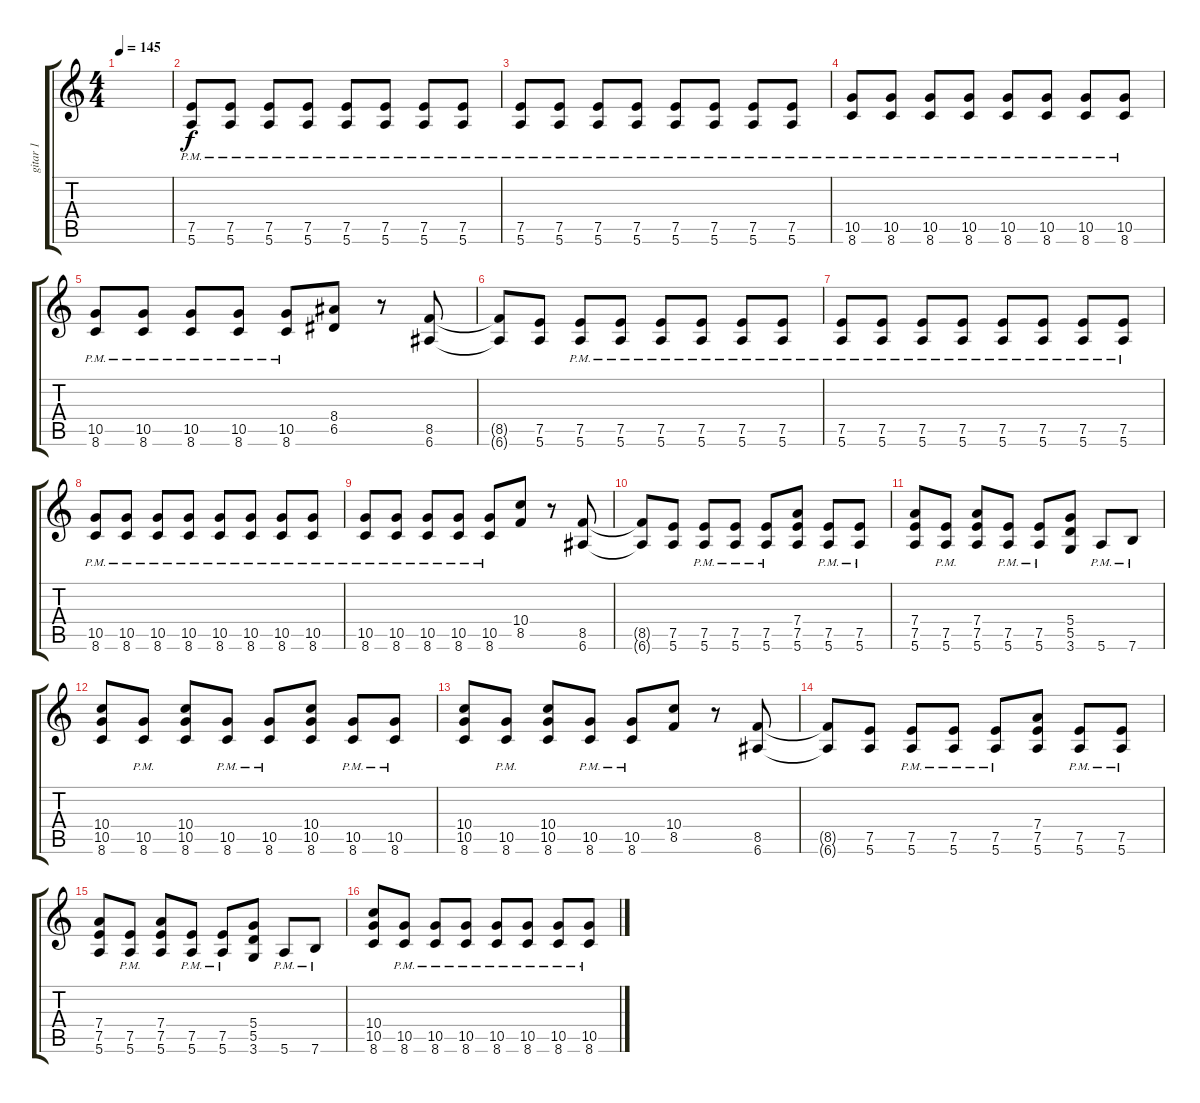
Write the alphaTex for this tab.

\track ("gitar 1" "gitar 1") {instrument electricguitarclean}
\staff {score tabs}
\tuning (E4 B3 G3 D3 A2 E2) {hide}
\ts (4 4)
\tempo 145
\clef g2
\ks c
|
(7.5{pm} 5.6{pm}).8 (7.5{pm} 5.6{pm}).8 (7.5{pm} 5.6{pm}).8 (7.5{pm} 5.6{pm}).8 (7.5{pm} 5.6{pm}).8 (7.5{pm} 5.6{pm}).8 (7.5{pm} 5.6{pm}).8 (7.5{pm} 5.6{pm}).8 |
(7.5{pm} 5.6{pm}).8 (7.5{pm} 5.6{pm}).8 (7.5{pm} 5.6{pm}).8 (7.5{pm} 5.6{pm}).8 (7.5{pm} 5.6{pm}).8 (7.5{pm} 5.6{pm}).8 (7.5{pm} 5.6{pm}).8 (7.5{pm} 5.6{pm}).8 |
(10.5{pm} 8.6).8 (10.5{pm} 8.6).8 (10.5{pm} 8.6).8 (10.5{pm} 8.6).8 (10.5{pm} 8.6).8 (10.5{pm} 8.6).8 (10.5{pm} 8.6).8 (10.5{pm} 8.6).8 |
(10.5{pm} 8.6).8 (10.5{pm} 8.6).8 (10.5{pm} 8.6).8 (10.5{pm} 8.6).8 (10.5{pm} 8.6).8 (8.4 6.5).8 r.8 (8.5 6.6).8 |
(8.5{t} 6.6{t}).8 (7.5 5.6).8 (7.5{pm} 5.6{pm}).8 (7.5{pm} 5.6{pm}).8 (7.5{pm} 5.6{pm}).8 (7.5{pm} 5.6{pm}).8 (7.5{pm} 5.6{pm}).8 (7.5{pm} 5.6{pm}).8 |
(7.5{pm} 5.6{pm}).8 (7.5{pm} 5.6{pm}).8 (7.5{pm} 5.6{pm}).8 (7.5{pm} 5.6{pm}).8 (7.5{pm} 5.6{pm}).8 (7.5{pm} 5.6{pm}).8 (7.5{pm} 5.6{pm}).8 (7.5{pm} 5.6{pm}).8 |
(10.5{pm} 8.6).8 (10.5{pm} 8.6).8 (10.5{pm} 8.6).8 (10.5{pm} 8.6).8 (10.5{pm} 8.6).8 (10.5{pm} 8.6).8 (10.5{pm} 8.6).8 (10.5{pm} 8.6).8 |
(10.5{pm} 8.6).8 (10.5{pm} 8.6).8 (10.5{pm} 8.6).8 (10.5{pm} 8.6).8 (10.5{pm} 8.6).8 (10.4 8.5).8 r.8 (8.5 6.6).8 |
(8.5{t} 6.6{t}).8 (7.5 5.6).8 (7.5{pm} 5.6{pm}).8 (7.5{pm} 5.6{pm}).8 (7.5{pm} 5.6{pm}).8 (7.4 7.5 5.6).8 (7.5{pm} 5.6{pm}).8 (7.5{pm} 5.6{pm}).8 |
(7.4 7.5 5.6).8 (7.5{pm} 5.6{pm}).8 (7.4 7.5 5.6).8 (7.5{pm} 5.6{pm}).8 (7.5{pm} 5.6).8 (5.4 5.5 3.6).8 5.6{pm}.8 7.6{pm}.8 |
(10.4 10.5 8.6).8 (10.5{pm} 8.6{pm}).8 (10.4 10.5 8.6).8 (10.5{pm} 8.6{pm}).8 (10.5{pm} 8.6{pm}).8 (10.4 10.5 8.6).8 (10.5{pm} 8.6{pm}).8 (10.5{pm} 8.6{pm}).8 |
(10.4 10.5 8.6).8 (10.5{pm} 8.6{pm}).8 (10.4 10.5 8.6).8 (10.5{pm} 8.6{pm}).8 (10.5{pm} 8.6{pm}).8 (10.4 8.5).8 r.8 (8.5 6.6).8 |
(8.5{t} 6.6{t}).8 (7.5 5.6).8 (7.5{pm} 5.6{pm}).8 (7.5{pm} 5.6{pm}).8 (7.5{pm} 5.6{pm}).8 (7.4 7.5 5.6).8 (7.5{pm} 5.6{pm}).8 (7.5{pm} 5.6{pm}).8 |
(7.4 7.5 5.6).8 (7.5{pm} 5.6{pm}).8 (7.4 7.5 5.6).8 (7.5{pm} 5.6{pm}).8 (7.5{pm} 5.6).8 (5.4 5.5 3.6).8 5.6{pm}.8 7.6{pm}.8 |
(10.4 10.5 8.6).8 (10.5{pm} 8.6{pm}).8 (10.5{pm} 8.6{pm}).8 (10.5{pm} 8.6{pm}).8 (10.5{pm} 8.6{pm}).8 (10.5{pm} 8.6{pm}).8 (10.5{pm} 8.6{pm}).8 (10.5{pm} 8.6{pm}).8
